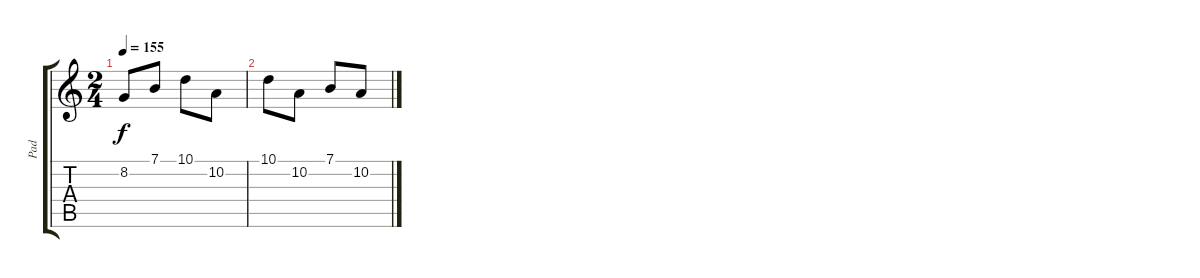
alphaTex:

\track ("Pad" "Pad") {instrument pad7halo}
\staff {score tabs}
\tuning (E4 B3 G3 D3 A2 E2) {hide}
\ts (2 4)
\tempo 155
\clef g2
\ks c
8.2.8{dy f} 7.1.8 10.1.8 10.2.8 |
10.1.8 10.2.8 7.1.8 10.2.8
